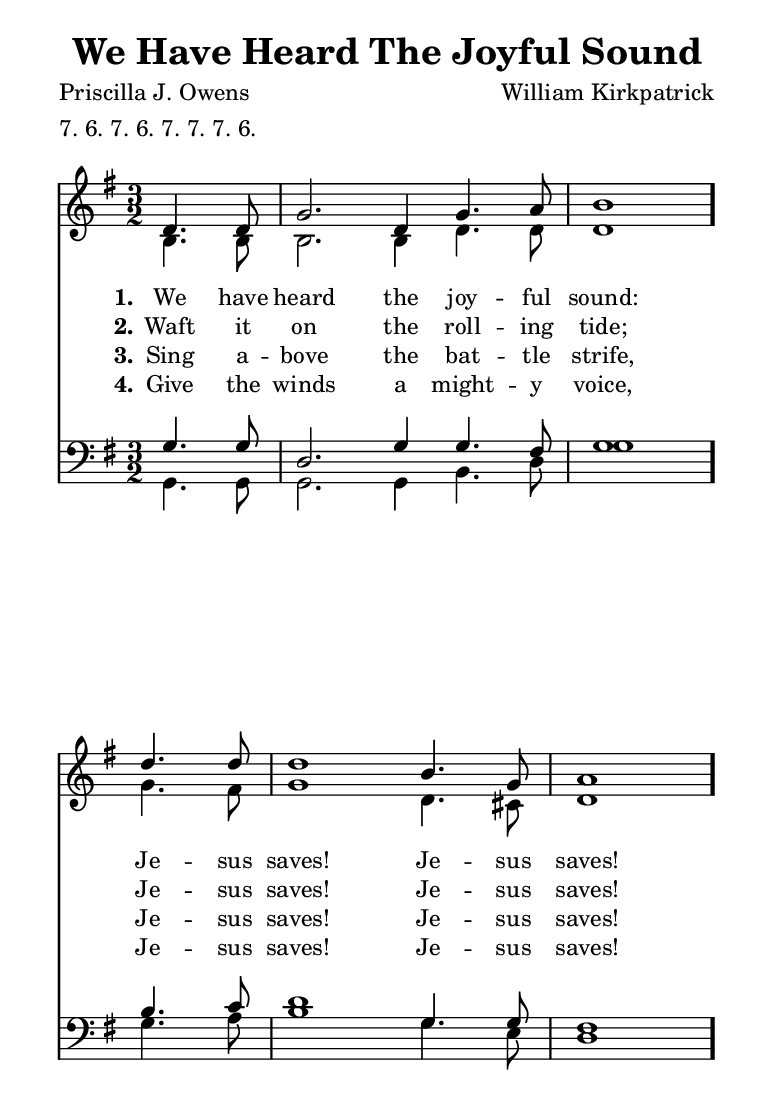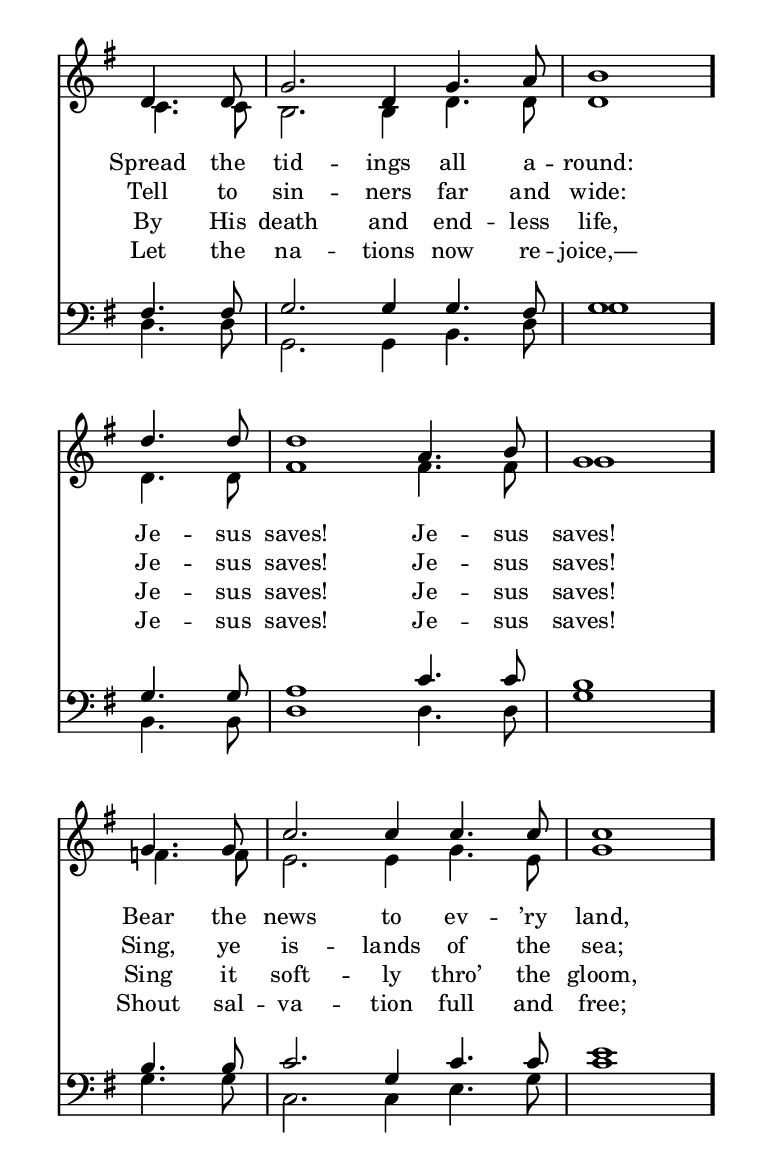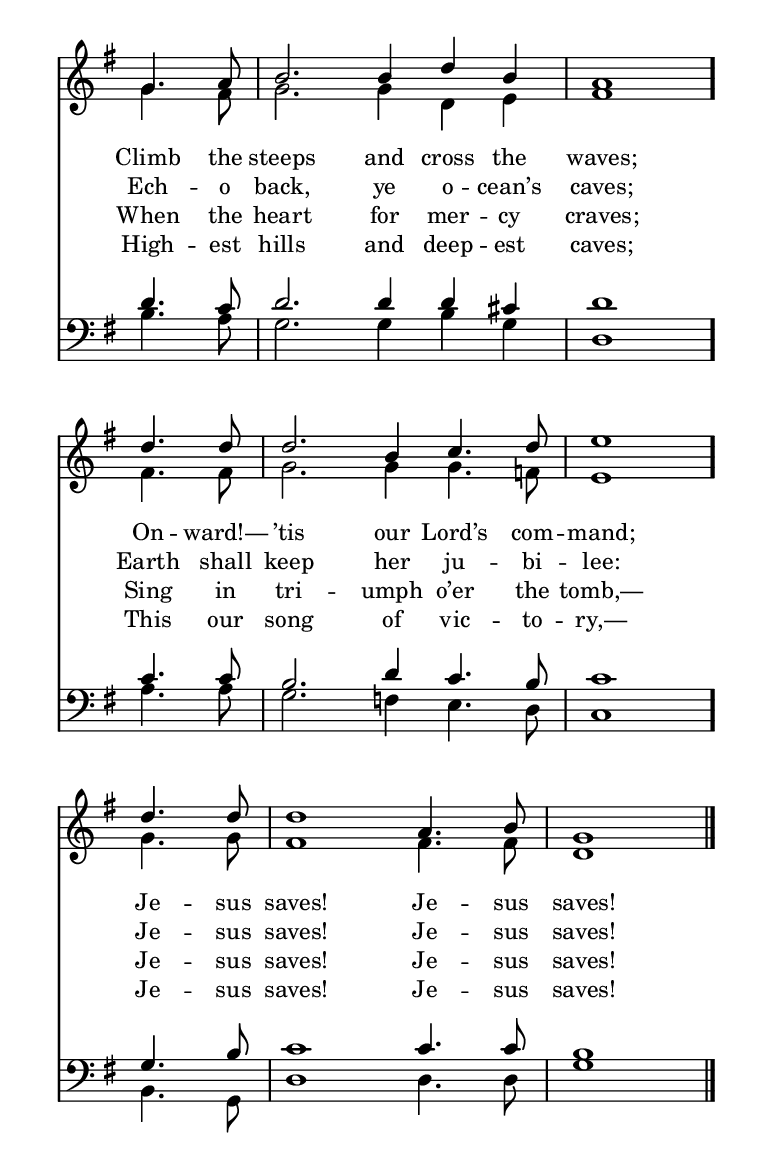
\include "common/global.ily"
\paper {
  \include "common/paper.ily"
  %ragged-bottom = ##t
  %ragged-last-bottom = ##t
  %systems-per-page = ##f
  %page-count = ##f
}

\header{
  hymnnumber = "132"
  title = "We Have Heard The Joyful Sound"
  tunename = "Jesus Saves"
  meter = "7. 6. 7. 6. 7. 7. 7. 6."
  poet = "Priscilla J. Owens"
  composer = "William Kirkpatrick"
  %copyright = ""
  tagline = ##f
}

% for fermata in MIDI
ta = { \tempo 2=80 }
tb = { \tempo 2=40 }

patternAA = { c4. c8 | c2. c4 c4. c8 | c1 }
patternAB = { c4. c8 | c2. c4 c4  c4 | c1 }

patternBA = { c4. c8 | c1 c4. c8 | c1 }

global = {
  \include "common/overrides.ily"
  \override Staff.TimeSignature.style = #'()
  \time 3/2
  \override Score.MetronomeMark.transparent = ##t % hide all fermata changes too
  \ta
  \key g \major
  \partial 2
  \autoBeamOff
}

notesSoprano = {
\global
\relative c' {

  \changePitch \patternAA { d d | g d g a | b }
  \changePitch \patternBA { d d | d b g | a }
  \changePitch \patternAA { d, d | g d g a | b }
  \changePitch \patternBA { d d | d a b | g }

  \changePitch \patternAA { g g | c c c c | c }
  \changePitch \patternAB { g a | b b d b | a }
  \changePitch \patternAA { d d | d b c d | e }
  \changePitch \patternBA { d d | d a b | g }

  \bar "|."

}
}

notesAlto = {
\global
\relative e' {

  \changePitch \patternAA { b b | b b d d | d }
  \changePitch \patternBA { g fis | g d cis | d }
  \changePitch \patternAA { c c | b b d d | d }
  \changePitch \patternBA { d d | fis fis fis | g }

  \changePitch \patternAA { f f | e e g e | g }
  \changePitch \patternAB { g fis | g g d e | fis }
  \changePitch \patternAA { fis fis | g g g f | e }
  \changePitch \patternBA { g g | fis fis fis | d }

}
}

notesTenor = {
\global
\relative a {

  \changePitch \patternAA { g g | d g g fis | g }
  \changePitch \patternBA { b c | d g, g | fis }
  \changePitch \patternAA { fis fis | g g g fis | g }
  \changePitch \patternBA { g g | a c c | b }

  \changePitch \patternAA { b b | c g c c | e }
  \changePitch \patternAB { d c | d d d cis | d }
  \changePitch \patternAA { c c | b d c b | c }
  \changePitch \patternBA { g b | c c c | b }

}
}

notesBass = {
\global
\relative f, {

  \changePitch \patternAA { g g | g g b d | g }
  \changePitch \patternBA { g a | b g e | d }
  \changePitch \patternAA { d d | g, g b d | g }
  \changePitch \patternBA { b, b | d d d | g }

  \changePitch \patternAA { g g | c, c e g | c }
  \changePitch \patternAB { b a | g g b g | d }
  \changePitch \patternAA { a' a | g f e d | c }
  \changePitch \patternBA { b g | d' d d | g }

}
}

wordsA = \lyricmode {
\set stanza = "1."

We have heard the joy -- ful sound: \bar "."
Je -- sus saves! Je -- sus saves! \bar "." \break
Spread the tid -- ings all a -- round: \bar "."
Je -- sus saves! Je -- sus saves! \bar "." \break
Bear the news to ev -- ’ry land, \bar "."
Climb the steeps and cross the waves; \bar "." \break
On -- ward!— ’tis our Lord’s com -- mand; \bar "."
Je -- sus saves! Je -- sus saves! \bar "." \break

}

wordsB = \lyricmode {
\set stanza = "2."

Waft it on the roll -- ing tide;
Je -- sus saves! Je -- sus saves!
Tell to sin -- ners far and wide:
Je -- sus saves! Je -- sus saves!
Sing, ye is -- lands of the sea;
Ech -- o back, ye o -- cean’s caves;
Earth shall keep her ju -- bi -- lee:
Je -- sus saves! Je -- sus saves!

}

wordsC = \lyricmode {
\set stanza = "3."

Sing a -- bove the bat -- tle strife,
Je -- sus saves! Je -- sus saves!
By His death and end -- less life,
Je -- sus saves! Je -- sus saves!
Sing it soft -- ly thro’ the gloom,
When the heart for mer -- cy craves;
Sing in tri -- umph o’er the tomb,—
Je -- sus saves! Je -- sus saves!

}

wordsD = \lyricmode {
\set stanza = "4."

Give the winds a might -- y voice,
Je -- sus saves! Je -- sus saves!
Let the na -- tions now re -- joice,—
Je -- sus saves! Je -- sus saves!
Shout sal -- va -- tion full and free;
High -- est hills and deep -- est caves;
This our song of vic -- to -- ry,—
Je -- sus saves! Je -- sus saves!

}

\score {
  \context ChoirStaff <<
    \context Staff = upper <<
      \set ChoirStaff.systemStartDelimiter = #'SystemStartBar
      \context Voice  = sopranos { \voiceOne << \notesSoprano >> }
      \context Voice  = altos { \voiceTwo << \notesAlto >> }
      \context Lyrics = one   \lyricsto sopranos \wordsA
      \context Lyrics = two   \lyricsto sopranos \wordsB
      \context Lyrics = three \lyricsto sopranos \wordsC
      \context Lyrics = four  \lyricsto sopranos \wordsD
    >>
    \context Staff = men <<
      \clef bass
      \context Voice  = tenors { \voiceOne << \notesTenor >> }
      \context Voice  = basses { \voiceTwo << \notesBass >> }
    >>
  >>
  \layout {
    \include "common/layout.ily"
  }
  \midi{
    \include "common/midi.ily"
  }
}

\version "2.18.0"  % necessary for upgrading to future LilyPond versions.

% vi:set et ts=2 sw=2 ai nocindent syntax=lilypond:
